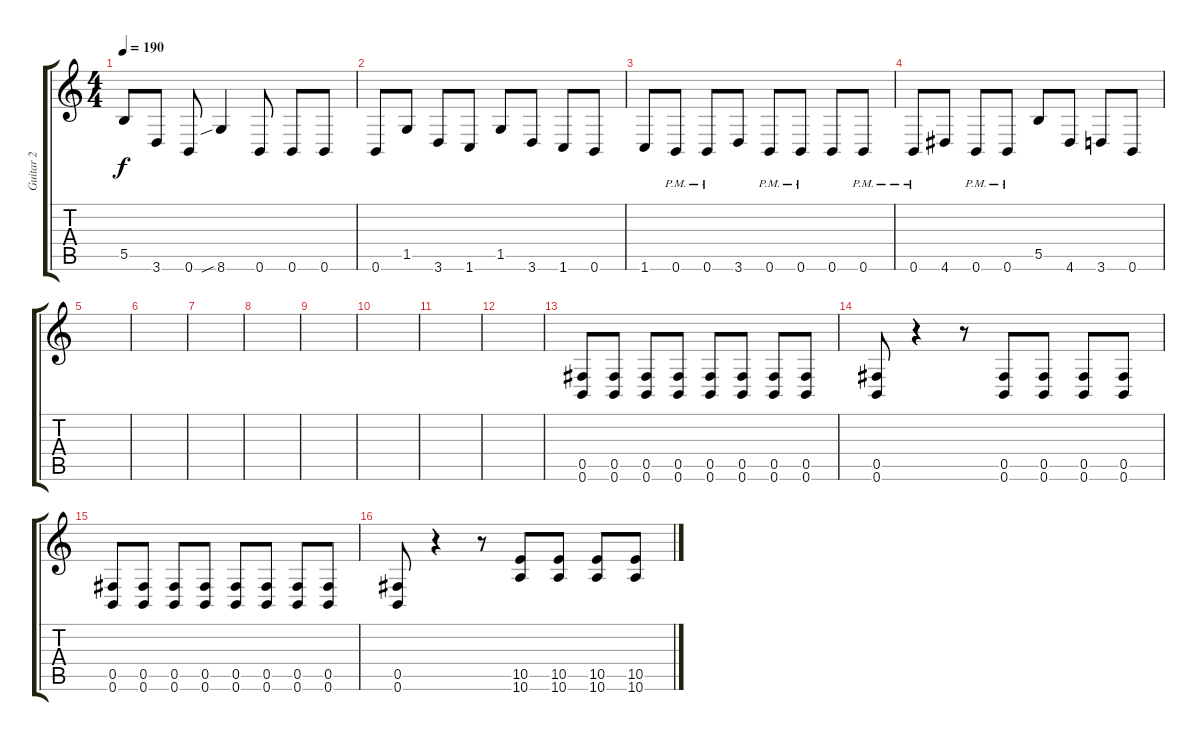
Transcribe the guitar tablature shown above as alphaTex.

\track ("Guitar 2" "Guitar 2") {instrument distortionguitar}
\staff {score tabs}
\tuning (Db4 Ab3 E3 B2 Gb2 B1) {hide}
\ts (4 4)
\tempo 190
\clef g2
\ks c
5.5.8{dy f} 3.6.8 0.6.8 8.6{sib}.4 0.6.8 0.6.8 0.6.8 |
0.6.8 1.5.8 3.6.8 1.6.8 1.5.8 3.6.8 1.6.8 0.6.8 |
1.6.8 0.6{pm}.8 0.6{pm}.8 3.6.8 0.6{pm}.8 0.6{pm}.8 0.6.8 0.6{pm}.8 |
0.6{pm}.8 4.6.8 0.6{pm}.8 0.6{pm}.8 5.5.8 4.6.8 3.6.8 0.6.8 |
|
|
|
|
|
|
|
|
(0.5 0.6).8 (0.5 0.6).8 (0.5 0.6).8 (0.5 0.6).8 (0.5 0.6).8 (0.5 0.6).8 (0.5 0.6).8 (0.5 0.6).8 |
(0.5 0.6).8 r.4 r.8 (0.5 0.6).8 (0.5 0.6).8 (0.5 0.6).8 (0.5 0.6).8 |
(0.5 0.6).8 (0.5 0.6).8 (0.5 0.6).8 (0.5 0.6).8 (0.5 0.6).8 (0.5 0.6).8 (0.5 0.6).8 (0.5 0.6).8 |
(0.5 0.6).8 r.4 r.8 (10.5 10.6).8 (10.5 10.6).8 (10.5 10.6).8 (10.5 10.6).8
